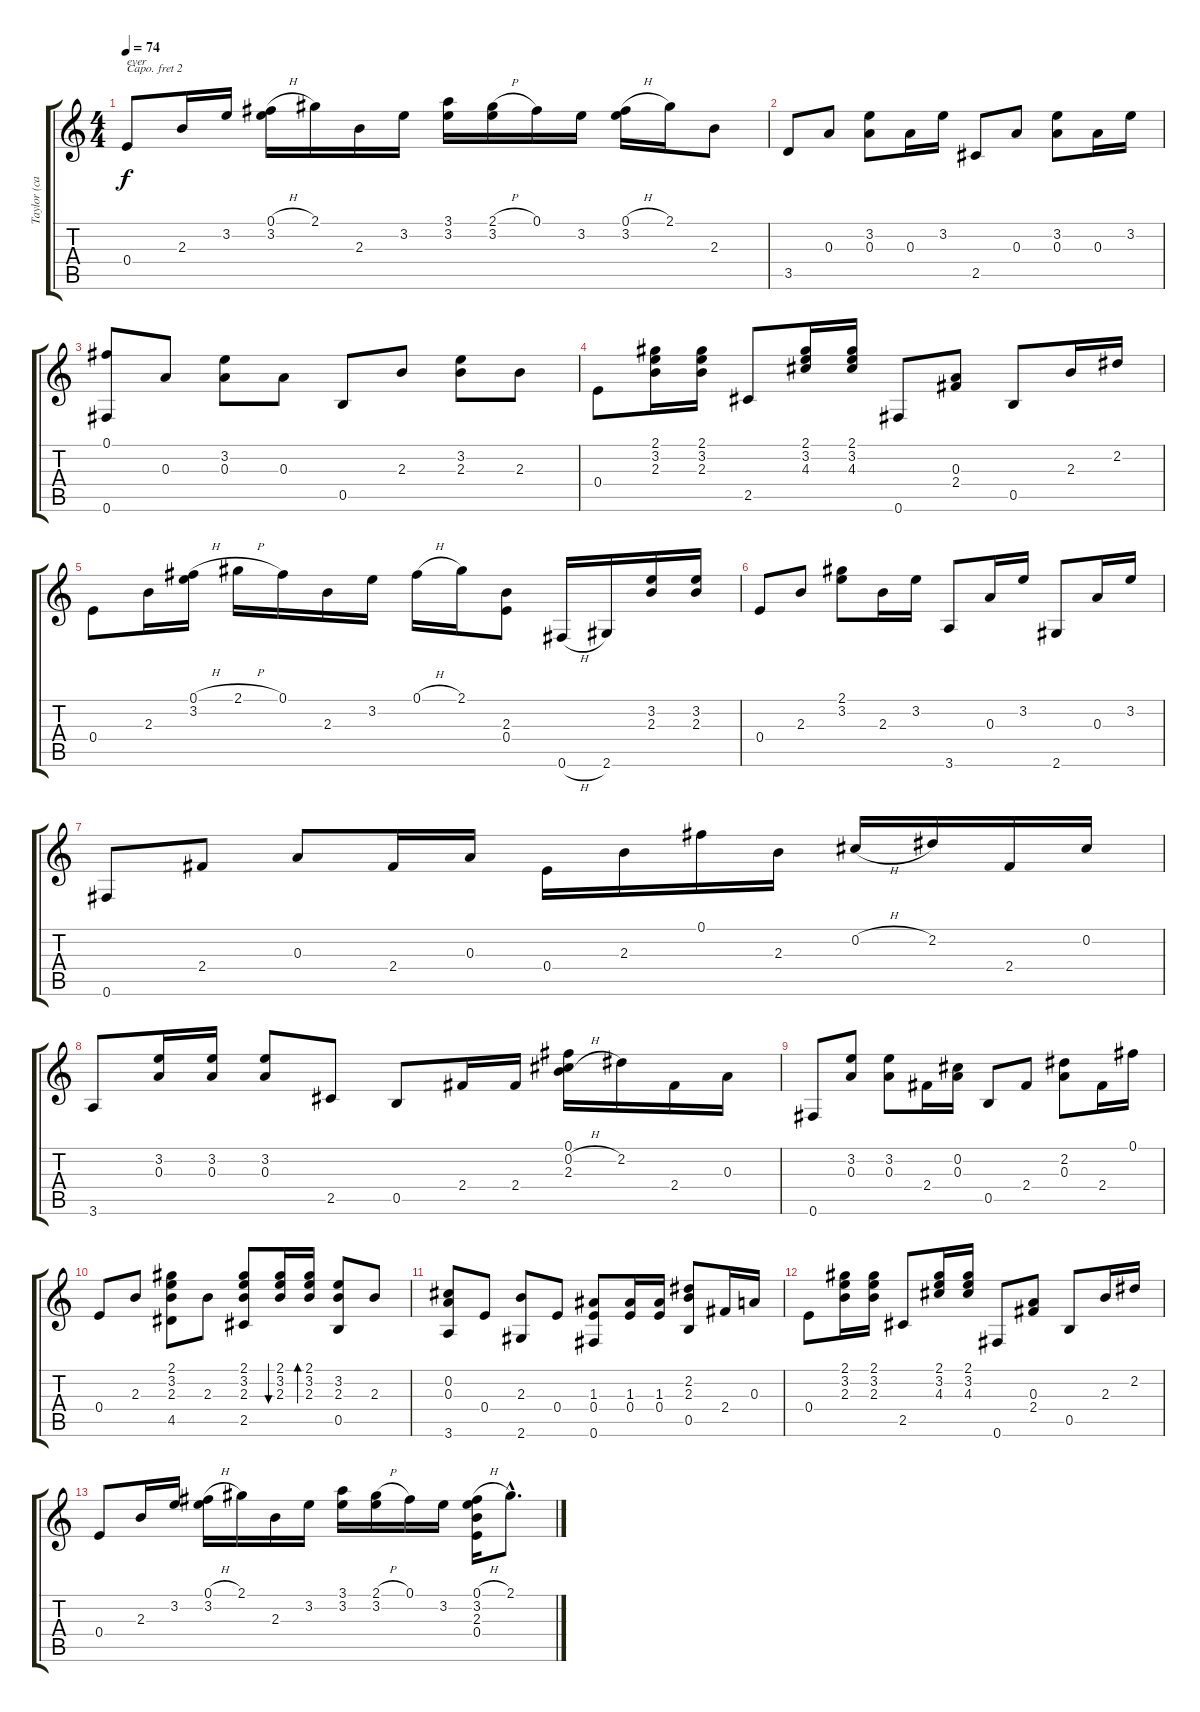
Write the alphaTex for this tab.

\track ("Taylor (capo II)" "Taylor (ca") {instrument acousticguitarsteel}
\staff {score tabs}
\capo 2
\tuning (E4 B3 G3 D3 A2 E2) {hide}
\ts (4 4)
\tempo 74
\clef g2
\ks c
0.4.8{txt "ever" dy f} 2.3.16 3.2.16 (0.1{h} 3.2).16 2.1.16 2.3.16 3.2.16 (3.1 3.2).16 (2.1{h} 3.2).16 0.1.16 3.2.16 (0.1{h} 3.2).16 2.1.16 2.3.8 |
3.5.8 0.3.8 (3.2 0.3).8 0.3.16 3.2.16 2.5.8 0.3.8 (3.2 0.3).8 0.3.16 3.2.16 |
(0.1 0.6).8 0.3.8 (3.2 0.3).8 0.3.8 0.5.8 2.3.8 (3.2 2.3).8 2.3.8 |
0.4.8 (2.1 3.2 2.3).16 (2.1 3.2 2.3).16 2.5.8 (2.1 3.2 4.3).16 (2.1 3.2 4.3).16 0.6.8 (0.3 2.4).8 0.5.8 2.3.16 2.2.16 |
0.4.8 2.3.16 (0.1{h} 3.2).16 2.1{h}.16 0.1.16 2.3.16 3.2.16 0.1{h}.16 2.1.16 (2.3 0.4).8 0.6{h}.16 2.6.16 (3.2 2.3).16 (3.2 2.3).16 |
0.4.8 2.3.8 (2.1 3.2).8 2.3.16 3.2.16 3.6.8 0.3.16 3.2.16 2.6.8 0.3.16 3.2.16 |
0.6.8 2.4.8 0.3.8 2.4.16 0.3.16 0.4.16 2.3.16 0.1.16 2.3.16 0.2{h}.16 2.2.16 2.4.16 0.2.16 |
3.6.8 (3.2 0.3).16 (3.2 0.3).16 (3.2 0.3).8 2.5.8 0.5.8 2.4.16 2.4.16 (0.1 0.2{h} 2.3).16 2.2.16 2.4.16 0.3.16 |
0.6.8 (3.2 0.3).8 (3.2 0.3).8 2.4.16 (0.2 0.3).16 0.5.8 2.4.8 (2.2 0.3).8 2.4.16 0.1.16 |
0.4.8 2.3.8 (2.1 3.2 2.3 4.5).8 2.3.8 (2.1 3.2 2.3 2.5).8 (2.1 3.2 2.3).16{bu 30} (2.1 3.2 2.3).16{bd 30} (3.2 2.3 0.5).8 2.3.8 |
(0.2 0.3 3.6).8 0.4.8 (2.3 2.6).8 0.4.8 (1.3 0.4 0.6).8 (1.3 0.4).16 (1.3 0.4).16 (2.2 2.3 0.5).8 2.4.16 0.3.16 |
0.4.8 (2.1 3.2 2.3).16 (2.1 3.2 2.3).16 2.5.8 (2.1 3.2 4.3).16 (2.1 3.2 4.3).16 0.6.8 (0.3 2.4).8 0.5.8 2.3.16 2.2.16 |
0.4.8 2.3.16 3.2.16 (0.1{h} 3.2).16 2.1.16 2.3.16 3.2.16 (3.1 3.2).16 (2.1{h} 3.2).16 0.1.16 3.2.16 (0.1{h} 3.2 2.3 0.4).16 2.1{hac}.8{d}
